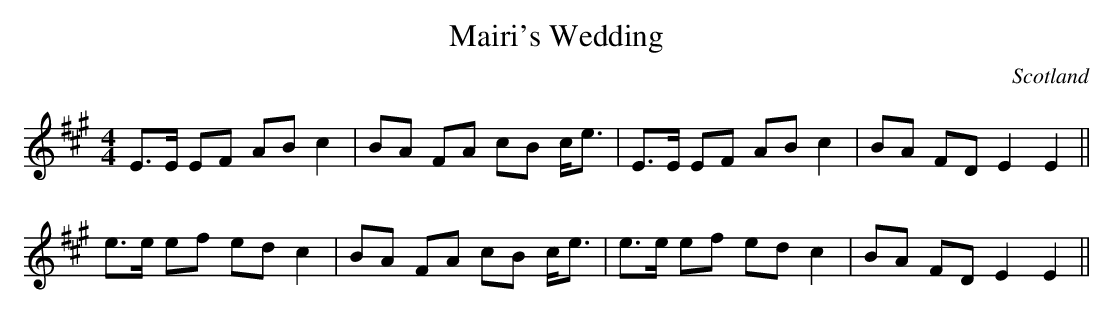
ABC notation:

X:1
T:Mairi's Wedding
O:Scotland
M:4/4
K:A
E>E EF AB c2|BA FA cB c<e|\
E>E EF AB c2|BA FD E2 E2||
e>e ef ed c2|BA FA cB c<e|\
e>e ef ed c2|BA FD E2 E2||
